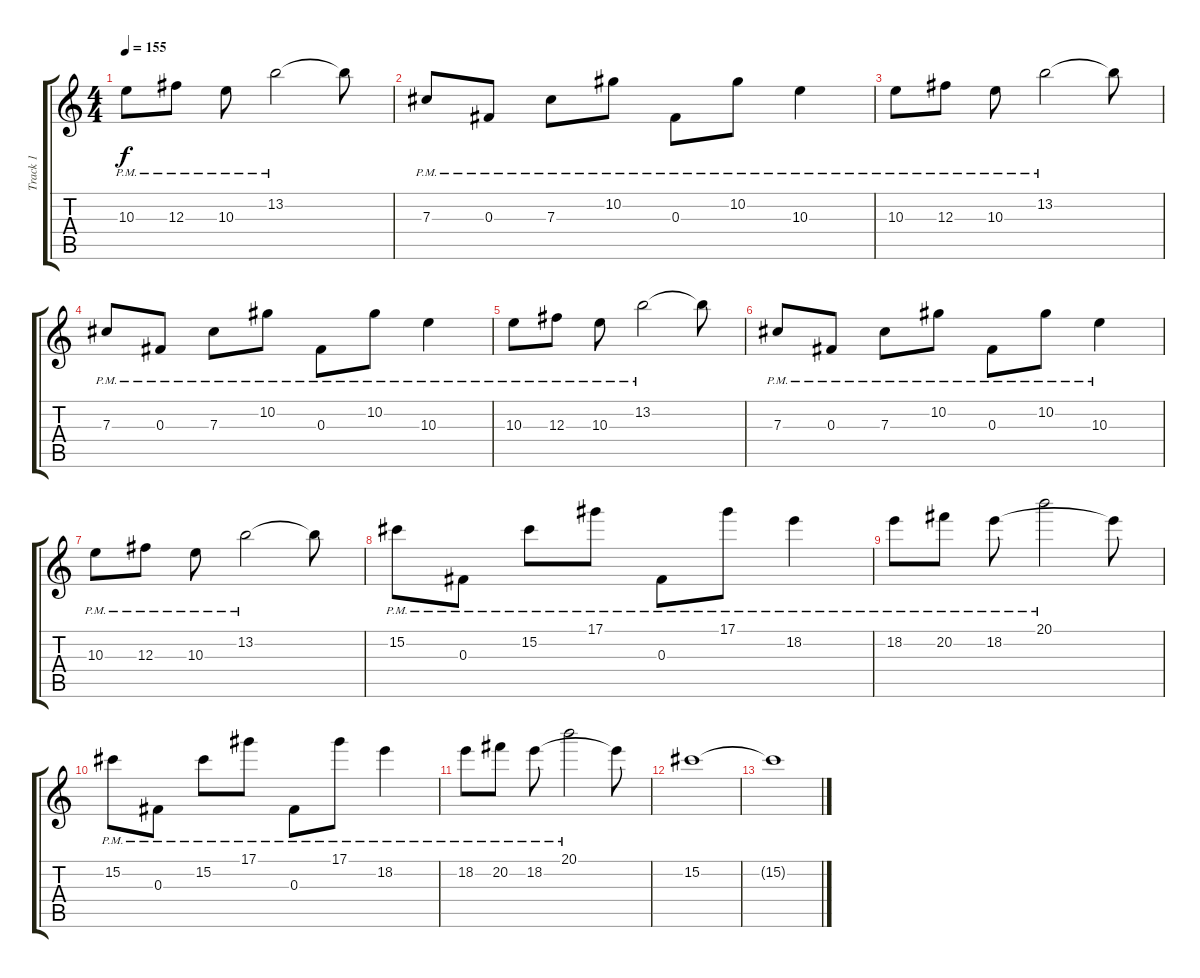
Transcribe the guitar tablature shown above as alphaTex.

\track ("Track 1" "Track 1") {instrument overdrivenguitar}
\staff {score tabs}
\tuning (Eb4 Bb3 Gb3 Db3 Ab2 Db2) {hide}
\ts (4 4)
\tempo 155
\clef g2
\ks c
10.3{pm}.8{dy f} 12.3{pm}.8 10.3{pm}.8 13.2{pm}.2 13.2{t}.8 |
7.3{pm}.8 0.3{pm}.8 7.3{pm}.8 10.2{pm}.8 0.3{pm}.8 10.2{pm}.8 10.3{pm}.4 |
10.3{pm}.8 12.3{pm}.8 10.3{pm}.8 13.2{pm}.2 13.2{t}.8 |
7.3{pm}.8 0.3{pm}.8 7.3{pm}.8 10.2{pm}.8 0.3{pm}.8 10.2{pm}.8 10.3{pm}.4 |
10.3{pm}.8 12.3{pm}.8 10.3{pm}.8 13.2{pm}.2 13.2{t}.8 |
7.3{pm}.8 0.3{pm}.8 7.3{pm}.8 10.2{pm}.8 0.3{pm}.8 10.2{pm}.8 10.3{pm}.4 |
10.3{pm}.8 12.3{pm}.8 10.3{pm}.8 13.2{pm}.2 13.2{t}.8 |
15.2{pm}.8 0.3{pm}.8 15.2{pm}.8 17.1{pm}.8 0.3{pm}.8 17.1{pm}.8 18.2{pm}.4 |
18.2{pm}.8 20.2{pm}.8 18.2{pm}.8 20.1{pm}.2 18.2{t}.8 |
15.2{pm}.8 0.3{pm}.8 15.2{pm}.8 17.1{pm}.8 0.3{pm}.8 17.1{pm}.8 18.2{pm}.4 |
18.2{pm}.8 20.2{pm}.8 18.2{pm}.8 20.1{pm}.2 18.2{t}.8 |
15.2.1 |
15.2{t}.1
